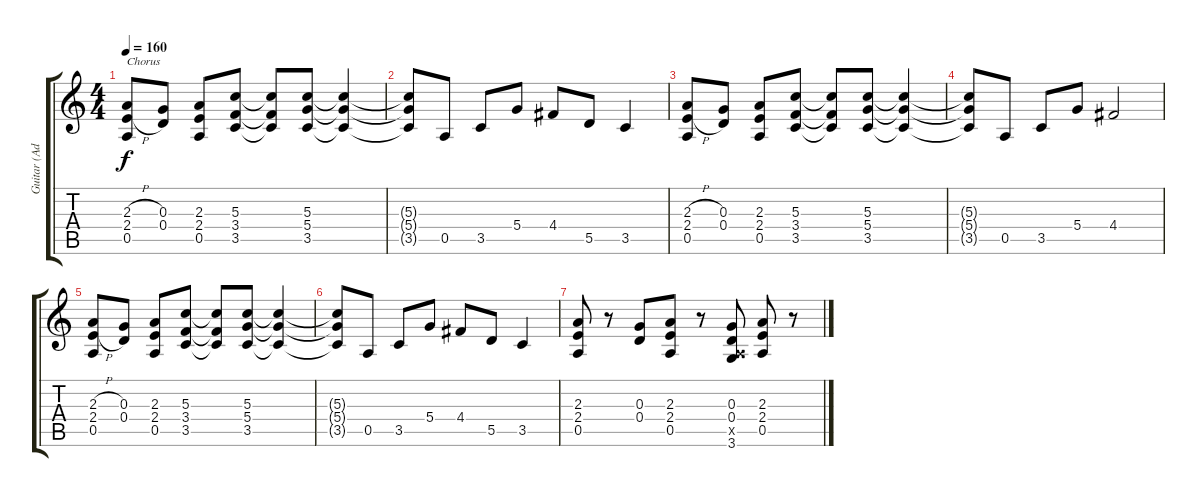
\track ("Guitar (Adrian)" "Guitar (Ad") {instrument distortionguitar}
\staff {score tabs}
\tuning (E4 B3 G3 D3 A2 E2) {hide}
\ts (4 4)
\tempo 160
\clef g2
\ks c
(2.3{h} 2.4{h} 0.5).8{txt "Chorus" dy f} (0.3 0.4).8 (2.3 2.4 0.5).8 (5.3 3.4 3.5).8 (5.3{t} 3.4{t} 3.5{t}).8 (5.3 5.4 3.5).8 (5.3{t} 5.4{t} 3.5{t}).4 |
(5.3{t} 5.4{t} 3.5{t}).8 0.5.8 3.5.8 5.4.8 4.4.8 5.5.8 3.5.4 |
(2.3{h} 2.4{h} 0.5).8 (0.3 0.4).8 (2.3 2.4 0.5).8 (5.3 3.4 3.5).8 (5.3{t} 3.4{t} 3.5{t}).8 (5.3 5.4 3.5).8 (5.3{t} 5.4{t} 3.5{t}).4 |
(5.3{t} 5.4{t} 3.5{t}).8 0.5.8 3.5.8 5.4.8 4.4.2 |
(2.3{h} 2.4{h} 0.5).8 (0.3 0.4).8 (2.3 2.4 0.5).8 (5.3 3.4 3.5).8 (5.3{t} 3.4{t} 3.5{t}).8 (5.3 5.4 3.5).8 (5.3{t} 5.4{t} 3.5{t}).4 |
(5.3{t} 5.4{t} 3.5{t}).8 0.5.8 3.5.8 5.4.8 4.4.8 5.5.8 3.5.4 |
(2.3 2.4 0.5).8 r.8 (0.3 0.4).8 (2.3 2.4 0.5).8 r.8 (0.3 0.4 0.5{x} 3.6).8 (2.3 2.4 0.5).8 r.8
